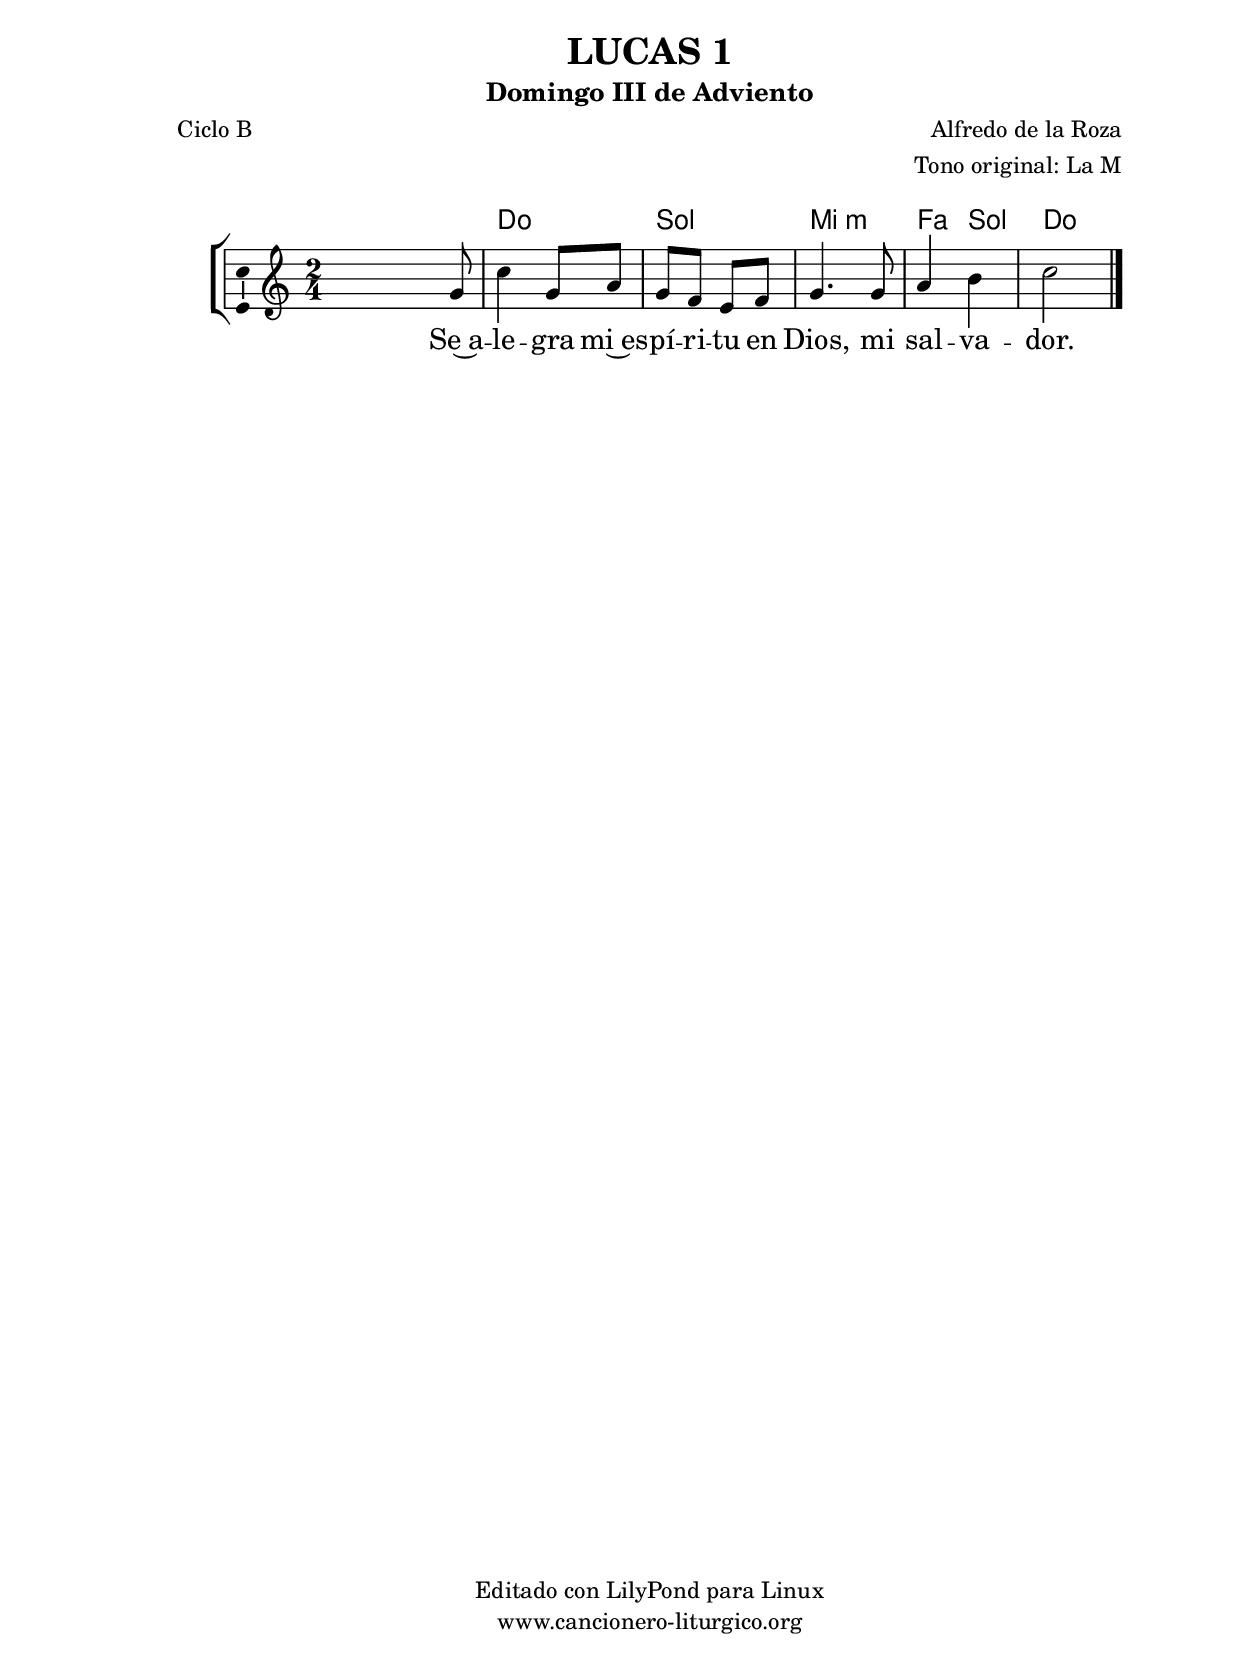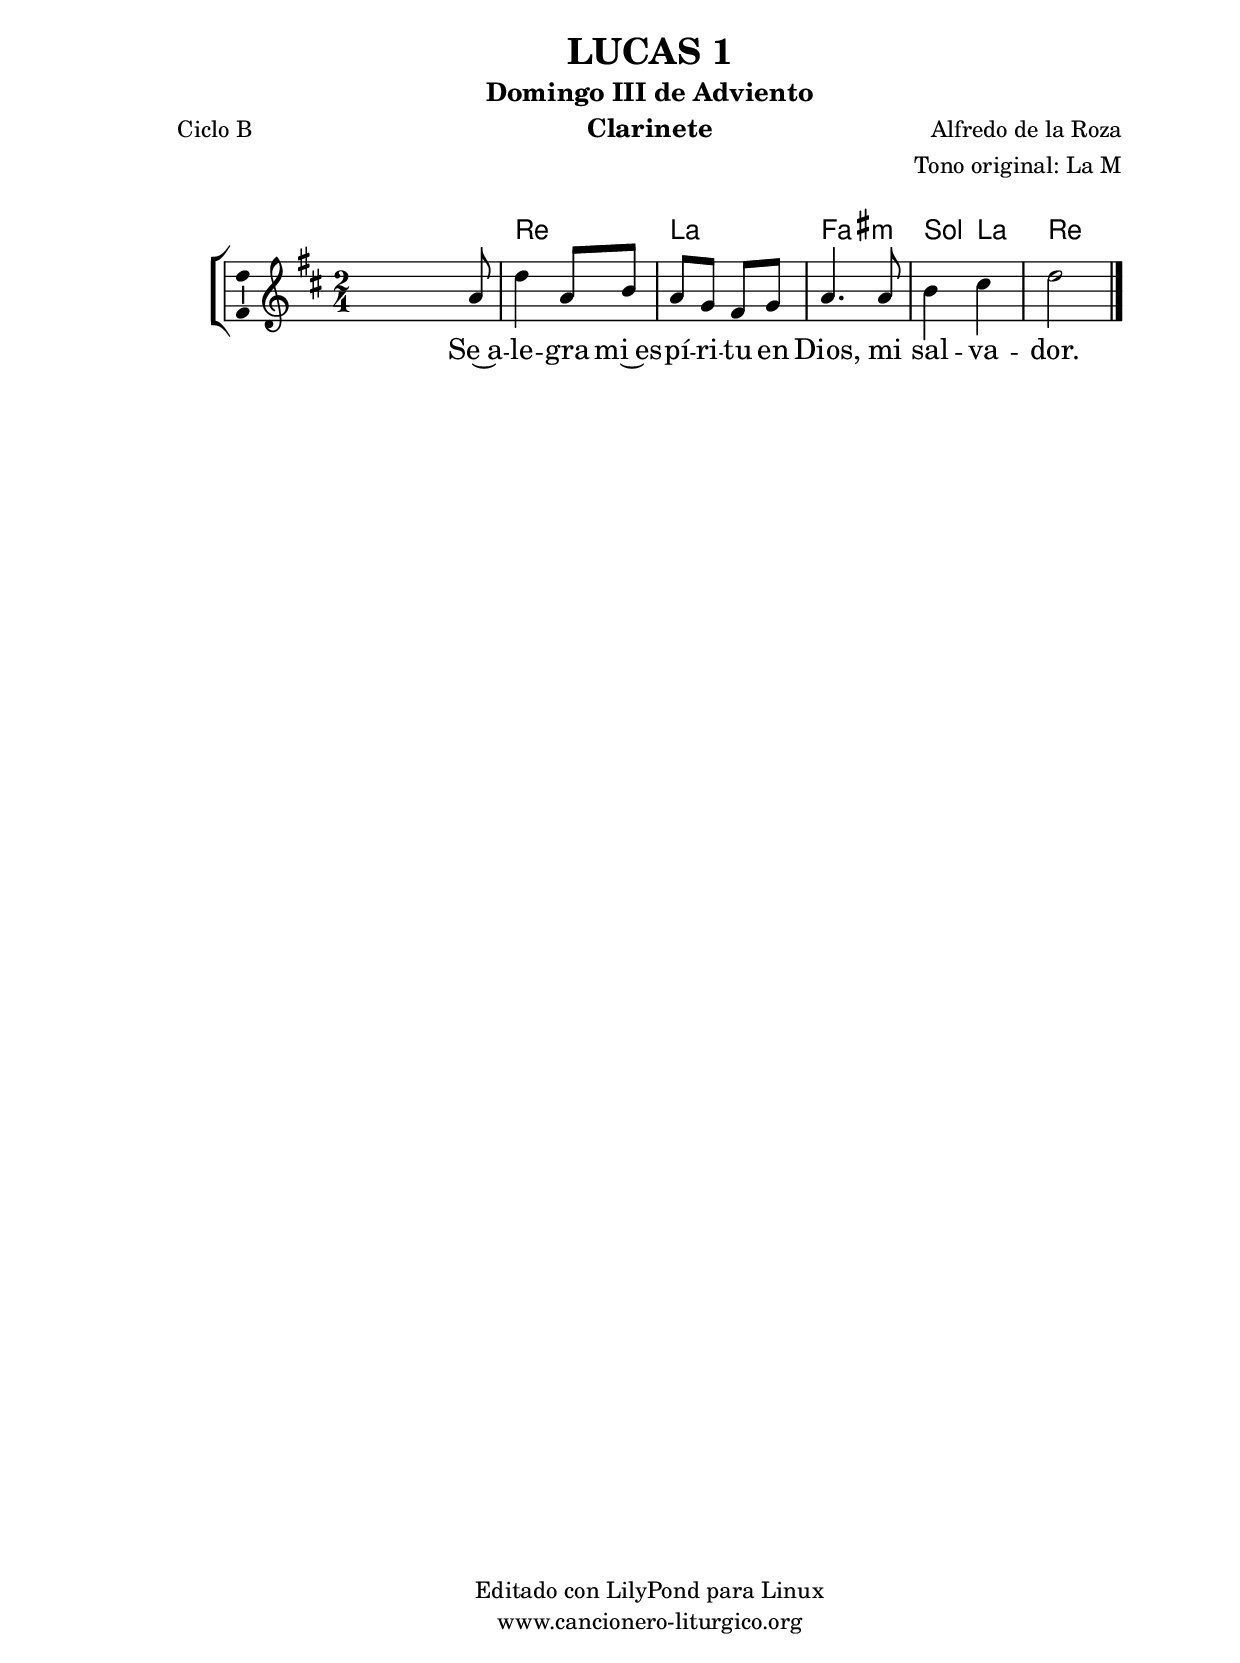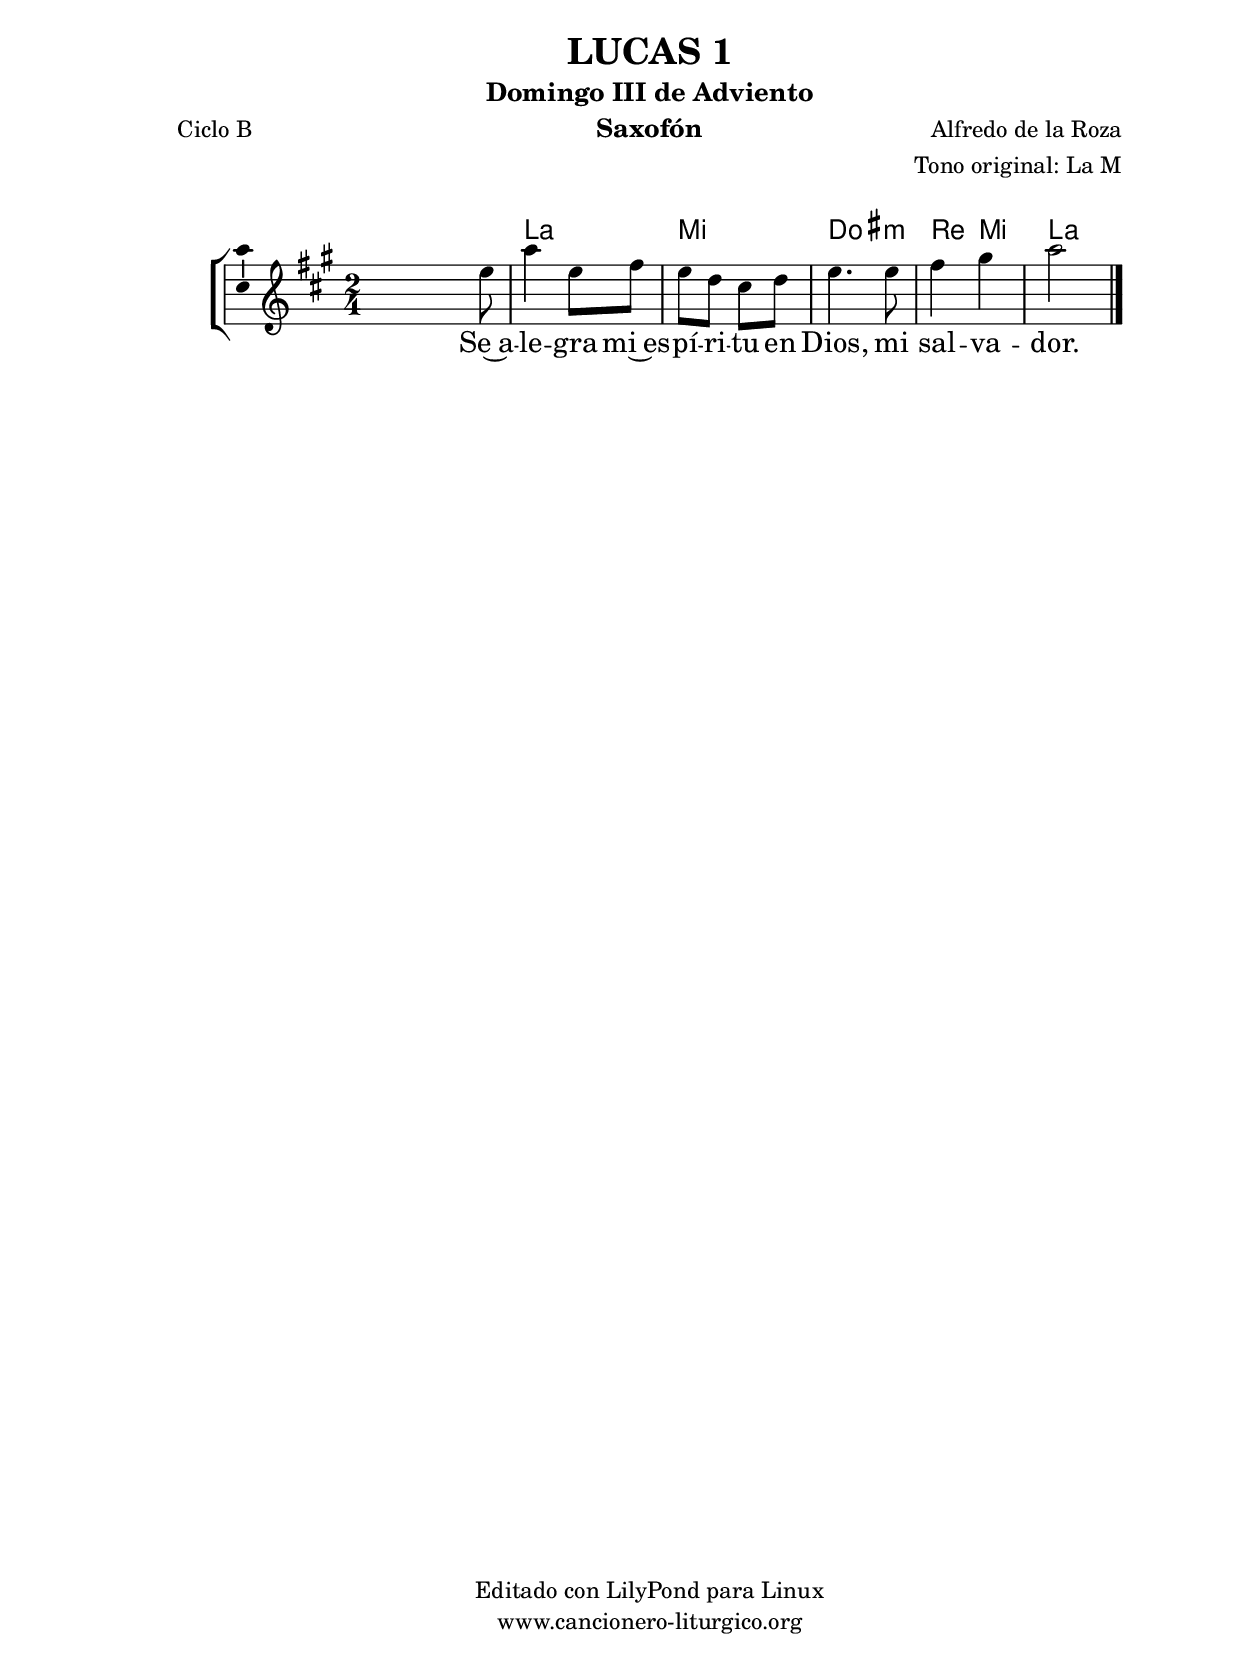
%
%para convertir .midi en .wav:
%timidity filename.midi -Ow -o finename.wav
%
%
%Para convertir de .wav a .mp3:
%lame -h -m j filename.wav
%
%
%para escuchar el midi:
%timidity nombrefichero.midi
%


%versión de lilypond para la que se ha escrito esta partitura:
\version "2.16.0"

	%Tamaño papel
	#(set-default-paper-size "a4")
	%Tamaño partitura
	#(set-global-staff-size 20)
	%No responde al pulsar sobre una nota
	#(ly:set-option 'point-and-click #f)

%parámetros del encabezamiento:
\header {
	title = "LUCAS 1"
	subtitle = "Domingo III de Adviento"
	composer = "Alfredo de la Roza"
	poet = "Ciclo B"
	meter = ""
	arranger = "Tono original: La M"
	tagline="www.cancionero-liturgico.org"
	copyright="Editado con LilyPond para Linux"
	}

%parámetros asociados al papel:
\paper  {
	oddHeaderMarkup = \markup {\fill-line { \on-the-fly #not-first-page \fromproperty #'header:title \on-the-fly #not-first-page \fromproperty #'header:composer }}
	evenHeaderMarkup = \markup {\fill-line { \fromproperty #'header:composer \fromproperty #'header:title }}
	#(set-paper-size "a4")
	print-page-number = ##f
	first-page-number = 1
	print-first-page-number = ##f
%	head-separation = 3.0 \cm
	top-margin = 2.0 \cm
	bottom-margin = 0.5\cm
%%%	bottom-margin = -1.0\cm
	left-margin = 3.0 \cm
	line-width = 16.0 \cm 
	indent = 8\mm
	interscoreline = 2.\mm
	between-system-space = 15\mm
%	para que las partituras no llenen la hoja:
	ragged-bottom = ##t
%	idem para la última hoja:
	ragged-last-bottom = ##f
%	para que las partituras llenen el ancho del papel:
	ragged-last = ##f
	after-title-space = 2.5 \cm
%page-count=1
%system-count=2

	%Flexible Vertical Spacing
%	markup-markup-spacing =
%	#'((basic-distance . 15) (minimum-distance . 15) (padding . 3))
	markup-system-spacing =
	#'((basic-distance . 15) (minimum-distance . 15) (padding . 3))
	system-system-spacing =
	#'((basic-distance . 15) (minimum-distance . 15) (padding . 3))
	score-system-spacing =
	#'((basic-distance . 15) (minimum-distance . 15) (padding . 5))
%	top-system-spacing = % header
%	#'((basic-distance . 8) (minimum-distance . 0) (padding . 3))
%	top-markup-spacing =
%	#'((basic-distance . 20) (minimum-distance . 20) (padding . 3))
	last-bottom-spacing = % footer
	#'((basic-distance . 5) (minimum-distance . 5) (padding . 3))
%	score-markup-spacing =
%	#'((basic-distance . 16) (minimum-distance . 13) (padding . 3))

	}


%parámetros que afectan a toda la partitura:
global =  {
	%clave de sol (G):
	\clef G
	%armadura:
	\transpose a c
	\key a \major
	\tempo 4=100
	\set Score.tempoHideNote = ##t
	}


acordes = {
	\italianChords
	\chordmode {
	\transpose a c
{

s2 a2 e cis:m d4 e a2

	}
	}
}

melodia = 
	\transpose a c
{
	\relative c''{
	\time 2/4

s4 s8 e8
a4 e8 fis
e8 d cis d
e4. e8
fis4 gis
a2

\bar "|."
}
}

texto = \lyricmode {
Se~a -- le -- gra mi~es -- pí -- ri -- tu en Dios, mi sal -- va -- dor.
	}


acordesStaff = \context ChordNames = acordesStaff <<
	\set chordChanges = ##t
	\acordes
	>>


vozStaff = \context Voice = vozStaff
\with {\consists "Ambitus_engraver"}
<<
%	\set Staff.instrumentName = ""
%	\set Staff.shortInstrumentName = ""
%	\set Staff.midiInstrument = #"clarinet"
%	\set Staff.midiInstrument = #"cello"
%	\set Staff.midiInstrument = #"flute"
	\set Staff.midiInstrument = #"electric guitar (jazz)"
%	\set Staff.midiInstrument = #"english horn"
%	\set Staff.midiInstrument = #"violin"
%	\set Staff.midiInstrument = #"glockenspiel"
	\set Staff.midiMinimumVolume = #0.7
	\set Staff.midiMaximumVolume = #0.9
	\global
	\melodia
	>>


textoStaff = \context Lyrics = textoStaff <<
	\lyricsto vozStaff \texto
	>>

\book {
	\score {
		\context ChoirStaff {
			\override StaffGroup.SystemStartBracket #'collapse-height = #1
			\override Score.SystemStartBar #'collapse-height = #1
			<<
			\acordesStaff
			\vozStaff
			\textoStaff
			>>
			}
		\layout {
	    		\context {
				\Lyrics
				\override LyricText #'font-size = #2
				}
	   		 \context {
				\Score
				%fontSize = #3
				\override StaffSymbol #'staff-space = #(magstep +3)
				%\override Beam #'thickness = #0.55
				%\override SpacingSpanner #'spacing-increment = #1.0
				%\override Slur #'height-limit = #1.5
				}
			}
		}
	\score {
		\unfoldRepeats
		\context ChoirStaff {
			<<
			\acordesStaff
			\vozStaff
			>>
			}
		\midi {
	  		\context {
	  			\Score
				tempoWholesPerMinute = #(ly:make-moment 70 4)
				}
			}
		}
	}

%Partitura para clarinete
#(define output-suffix "C")
\book {
	\header{
		instrument = "Clarinete"
		}
	\score {
		\context ChoirStaff {
			\override StaffGroup.SystemStartBracket #'collapse-height = #1
			\override Score.SystemStartBar #'collapse-height = #1
\transpose c d
			<<
			\acordesStaff
			\vozStaff
			\textoStaff
			>>
			}
		\layout {
	    		\context {
				\Lyrics
				\override LyricText #'font-size = #2
				}
	   		 \context {
				\Score
				%fontSize = #3
				\override StaffSymbol #'staff-space = #(magstep +3)
				%\override Beam #'thickness = #0.55
				%\override SpacingSpanner #'spacing-increment = #1.0
				%\override Slur #'height-limit = #1.5
				}
			}
		}
	}

%Partitura para saxofón
#(define output-suffix "S")
\book {
	\header{
		instrument = "Saxofón"
		}
	\score {
		\context ChoirStaff {
			\override StaffGroup.SystemStartBracket #'collapse-height = #1
			\override Score.SystemStartBar #'collapse-height = #1
\transpose c a
			<<
			\acordesStaff
			\vozStaff
			\textoStaff
			>>
			}
		\layout {
	    		\context {
				\Lyrics
				\override LyricText #'font-size = #2
				}
	   		 \context {
				\Score
				%fontSize = #3
				\override StaffSymbol #'staff-space = #(magstep +3)
				%\override Beam #'thickness = #0.55
				%\override SpacingSpanner #'spacing-increment = #1.0
				%\override Slur #'height-limit = #1.5
				}
			}
		}
	}

